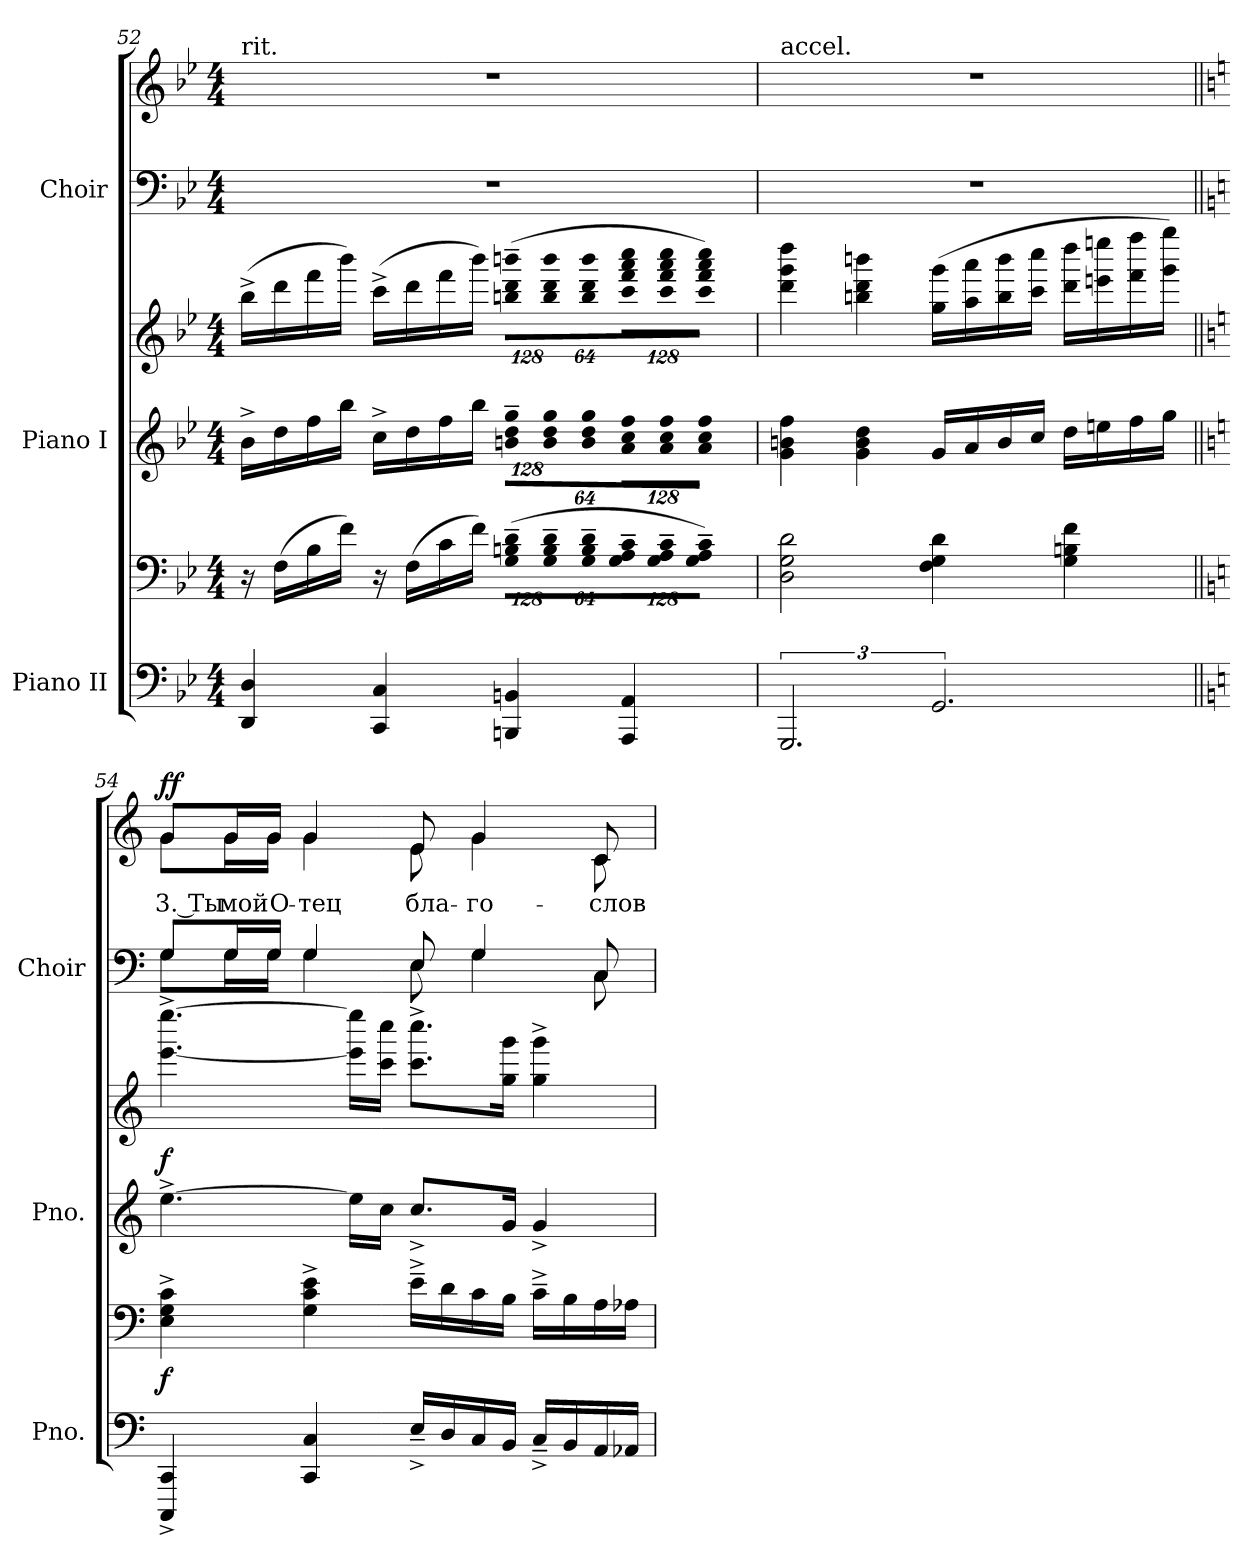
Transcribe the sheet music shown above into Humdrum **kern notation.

**kern	**kern	**dynam	**kern	**kern	**dynam	**kern	**kern	**text	**dynam
*part3	*part3	*part3	*part2	*part2	*part2	*part1	*part1	*part1	*part1
*staff6	*staff5	*staff5/6	*staff4	*staff3	*staff3/4	*staff2	*staff1	*staff1	*staff1/2
*I"Piano II	*	*	*I"Piano I	*	*	*I"Choir	*	*	*
*I'Pno.	*	*	*I'Pno.	*	*	*I'Choir	*	*	*
*clefF4	*clefF4	*	*clefG2	*clefG2	*	*clefF4	*clefG2	*	*
*k[b-e-]	*k[b-e-]	*	*k[b-e-]	*k[b-e-]	*	*k[b-e-]	*k[b-e-]	*	*
*B-:	*B-:	*	*B-:	*B-:	*	*B-:	*B-:	*	*
*M4/4	*M4/4	*	*M4/4	*M4/4	*	*M4/4	*M4/4	*	*
=52	=52	=52	=52	=52	=52	=52	=52	=52	=52
!	!	!	!	!	!	!	!LO:TX:t=rit.	!	!
4DDi/ 4Di	16r	.	16b-^i\LL	(16bb-^i\LL	.	1r	1r	.	.
.	(16Fi\LL	.	16ddi\	16dddi\	.	.	.	.	.
.	16B-i\	.	16ffi\	16fffi\	.	.	.	.	.
.	16fi\JJ)	.	16bb-i\JJ	16bbb-i\JJ)	.	.	.	.	.
4CCi/ 4Ci	16r	.	16cc^i\LL	(16ccc^i\LL	.	.	.	.	.
.	(16Fi\LL	.	16ddi\	16dddi\	.	.	.	.	.
.	16ci\	.	16ffi\	16fffi\	.	.	.	.	.
.	16fi\JJ)	.	16bb-i\JJ	16bbb-i\JJ)	.	.	.	.	.
*	*Xbrackettup	*	*	*	*	*	*	*	*
!	!LO:N:vis=8	!	!	!	!	!	!	!	!
*	*	*	*Xbrackettup	*	*	*	*	*	*
!	!	!	!LO:N:vis=8	!	!	!	!	!	!
*	*	*	*	*Xbrackettup	*	*	*	*	*
!	!	!	!	!LO:N:vis=8	!	!	!	!	!
4BBBni/ 4BBni	(1024%85Gi\~ 1024%85Bni~ 1024%85di~L	.	1024%85bni\~ 1024%85ddi~ 1024%85ggi~L	(1024%85bbni\~ 1024%85dddi~ 1024%85bbbni~L	.	.	.	.	.
!	!LO:N:vis=8	!	!LO:N:vis=8	!LO:N:vis=8	!	!	!	!	!
.	1024%85Gi\~ 1024%85Bi~ 1024%85di~	.	1024%85bi\ 1024%85ddi 1024%85ggi	1024%85bbi\ 1024%85dddi 1024%85bbbi	.	.	.	.	.
!	!LO:N:vis=8	!	!LO:N:vis=8	!LO:N:vis=8	!	!	!	!	!
.	512%43Gi\~ 512%43Bi~ 512%43di~J	.	512%43bi\ 512%43ddi 512%43ggiJ	512%43bbi\ 512%43dddi 512%43bbbiJ	.	.	.	.	.
!	!LO:N:vis=8	!	!LO:N:vis=8	!LO:N:vis=8	!	!	!	!	!
4AAAi/ 4AAi	1024%85Gi\~ 1024%85Ai~ 1024%85ci~L	.	1024%85ai\ 1024%85cci 1024%85ffiL	1024%85ccci\ 1024%85fffi 1024%85aaai 1024%85cccciL	.	.	.	.	.
!	!LO:N:vis=8	!	!LO:N:vis=8	!LO:N:vis=8	!	!	!	!	!
.	1024%85Gi\~ 1024%85Ai~ 1024%85ci~	.	1024%85ai\ 1024%85cci 1024%85ffi	1024%85ccci\ 1024%85fffi 1024%85aaai 1024%85cccci	.	.	.	.	.
!	!LO:N:vis=8	!	!LO:N:vis=8	!LO:N:vis=8	!	!	!	!	!
.	512%43Gi\~ 512%43Ai~ 512%43ci~J)	.	512%43ai\ 512%43cci 512%43ffiJ	512%43ccci\ 512%43fffi 512%43aaai 512%43cccciJ)	.	.	.	.	.
=53	=53	=53	=53	=53	=53	=53	=53	=53	=53
!	!	!	!	!	!	!	!LO:TX:t=accel.	!	!
3.GGGi	2Di\ 2Gi 2di	.	4gi\ 4bni 4ffi	4dddi\ 4gggi 4ddddi	.	1r	1r	.	.
.	.	.	4gi\ 4bi 4ddi	4bbni\ 4dddi 4bbbni	.	.	.	.	.
3.GGi	4Fi\ 4Gi 4di	.	16gi/LL	(16ggi\ 16gggiLL	.	.	.	.	.
.	.	.	16ai/	16aai\ 16aaai	.	.	.	.	.
.	.	.	16bi/	16bbi\ 16bbbi	.	.	.	.	.
.	.	.	16cci/JJ	16ccci\ 16cccciJJ	.	.	.	.	.
.	4Gi\ 4Bni 4fi	.	16ddi\LL	16dddi\ 16ddddiLL	.	.	.	.	.
.	.	.	16eeni\	16eeeni\ 16eeeeni	.	.	.	.	.
.	.	.	16ffi\	16fffi\ 16ffffi	.	.	.	.	.
.	.	.	16ggi\JJ	16gggi\ 16ggggiJJ)	.	.	.	.	.
!!LO:PB:g=z
=54||	=54||	=54||	=54||	=54||	=54||	=54||	=54||	=54||	=54||
*k[]	*k[]	*	*k[]	*k[]	*	*k[]	*k[]	*	*
*C:	*C:	*	*C:	*C:	*	*C:	*C:	*	*
*	*	*	*	*	*	*^	*^	*	*
!	!	!	!	!	!	!	!	!	!	!LO:LY:b:color=#000000	!
4CCCi/^ 4CCi^	4Ei\^ 4Gi^ 4ci^	f	[>4.ee^i\	[<4.eeei\^ [>4.eeeei^	f	8Gi/L	8Gi\L	8gi/L	8gi\L	3. Ты	f f
!	!	!	!	!	!	!	!	!	!	!LO:LY:b:color=#000000	!
.	.	.	.	.	.	16Gi/L	16Gi\L	16gi/L	16gi\L	мой	.
!	!	!	!	!	!	!	!	!	!	!LO:LY:b:color=#000000	!
.	.	.	.	.	.	16Gi/JJ	16Gi\JJ	16gi/JJ	16gi\JJ	О-	.
!	!	!	!	!	!	!	!	!	!	!LO:LY:b:color=#000000	!
4CCi/ 4Ci	4Gi\^ 4ci^ 4ei^	.	.	.	.	4Gi/	4Gi\	4gi/	4gi\	-тец	.
.	.	.	16eei\LL]	16eeei\] 16eeeei]LL	.	.	.	.	.	.	.
.	.	.	16cci\JJ	16ccci\ 16cccciJJ	.	.	.	.	.	.	.
!	!	!	!	!	!	!	!	!	!	!LO:LY:b:color=#000000	!
16E~^i/LL	16e~^i\LL	.	8.cc^i/L	8.ccci\^ 8.cccci^L	.	8Ei/	8Ei\	8ei/	8ei\	бла-	.
16Di/	16di\	.	.	.	.	.	.	.	.	.	.
!	!	!	!	!	!	!	!	!	!	!LO:LY:b:color=#000000	!
16Ci/	16ci\	.	.	.	.	4Gi/	4Gi\	4gi/	4gi\	-го-	.
16BBi/JJ	16Bi\JJ	.	16gi/Jk	16ggi\ 16gggiJk	.	.	.	.	.	.	.
16C~^i/LL	16c~^i\LL	.	4g^i/	4ggi\^ 4gggi^	.	.	.	.	.	.	.
16BBi/	16Bi\	.	.	.	.	.	.	.	.	.	.
!	!	!	!	!	!	!	!	!	!	!LO:LY:b:color=#000000	!
16AAi/	16Ai\	.	.	.	.	8Ci/	8Ci\	8ci/	8ci\	-слов-	.
16AA-Xi/JJ	16A-Xi\JJ	.	.	.	.	.	.	.	.	.	.
*	*	*	*	*	*	*v	*v	*	*	*	*
*	*	*	*	*	*	*	*v	*v	*	*
=	=	=	=	=	=	=	=	=	=
*-	*-	*-	*-	*-	*-	*-	*-	*-	*-
